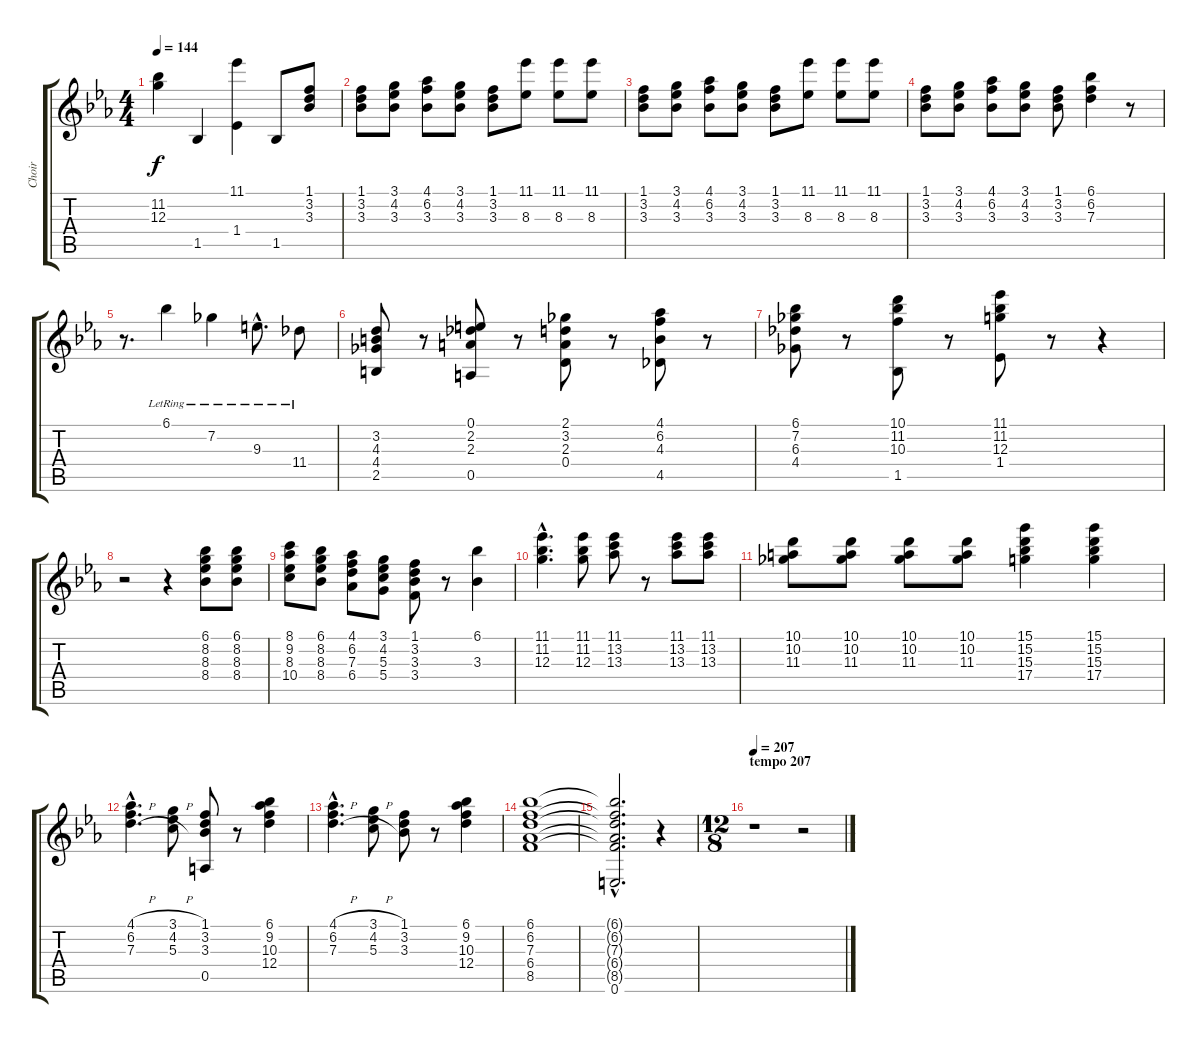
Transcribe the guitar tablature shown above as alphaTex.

\track ("Choir" "Choir") {instrument flute}
\staff {score tabs}
\tuning (E5 B4 G4 D4 A3 E3) {hide}
\ts (4 4)
\tempo 144
\clef g2
\ks eb
(11.2{t} 12.3{t}).4{dy f} 1.5.4 (11.1{t} 1.4).4 1.5.8 (1.1 3.2 3.3).8 |
(1.1 3.2 3.3).8 (3.1 4.2 3.3).8 (4.1 6.2 3.3).8 (3.1 4.2 3.3).8 (1.1 3.2 3.3).8 (11.1 8.3).8 (11.1 8.3).8 (11.1 8.3).8 |
(1.1 3.2 3.3).8 (3.1 4.2 3.3).8 (4.1 6.2 3.3).8 (3.1 4.2 3.3).8 (1.1 3.2 3.3).8 (11.1 8.3).8 (11.1 8.3).8 (11.1 8.3).8 |
(1.1 3.2 3.3).8 (3.1 4.2 3.3).8 (4.1 6.2 3.3).8 (3.1 4.2 3.3).8 (1.1 3.2 3.3).8 (6.1 6.2 7.3).4 r.8 |
r.8{d} 6.1{lr}.4 7.2{lr}.4 9.3{hac lr}.8{d} 11.4{lr}.8 |
(3.2 4.3 4.4 2.5).8 r.8 (0.1 2.2 2.3 0.5).8 r.8 (2.1 3.2 2.3 0.4).8 r.8 (4.1 6.2 4.3 4.5).8 r.8 |
(6.1 7.2 6.3 4.4).8 r.8 (10.1 11.2 10.3 1.5).8 r.8 (11.1 11.2 12.3 1.4).8 r.8 r.4 |
r.2 r.4 (6.1 8.2 8.3 8.4).8 (6.1 8.2 8.3 8.4).8 |
(8.1 9.2 8.3 10.4).8 (6.1 8.2 8.3 8.4).8 (4.1 6.2 7.3 6.4).8 (3.1 4.2 5.3 5.4).8 (1.1 3.2 3.3 3.4).8 r.8 (6.1 3.3).4 |
(11.1{hac} 11.2{hac} 12.3{hac}).4{d} (11.1 11.2 12.3).8 (11.1 13.2 13.3).8 r.8 (11.1 13.2 13.3).8 (11.1 13.2 13.3).8 |
(10.1 10.2 11.3).8 (10.1 10.2 11.3).8 (10.1 10.2 11.3).8 (10.1 10.2 11.3).8 (15.1 15.2 15.3 17.4).4 (15.1 15.2 15.3 17.4).4 |
(4.1{h hac} 6.2{h hac} 7.3{h hac}).4{d} (3.1{h} 4.2{h} 5.3{h}).8 (1.1 3.2 3.3 0.5).8 r.8 (6.1 9.2 10.3 12.4).4 |
(4.1{h hac} 6.2{h hac} 7.3{h hac}).4{d} (3.1{h} 4.2{h} 5.3{h}).8 (1.1 3.2 3.3).8 r.8 (6.1 9.2 10.3 12.4).4 |
(6.1 6.2 7.3 6.4 8.5).1 |
(6.1{hac t} 6.2{hac t} 7.3{hac t} 6.4{hac t} 8.5{hac t} 0.6{hac}).2{d} r.4 |
\ts (12 8)
\section ("" "tempo 207")
\tempo 207
r.1 r.2
